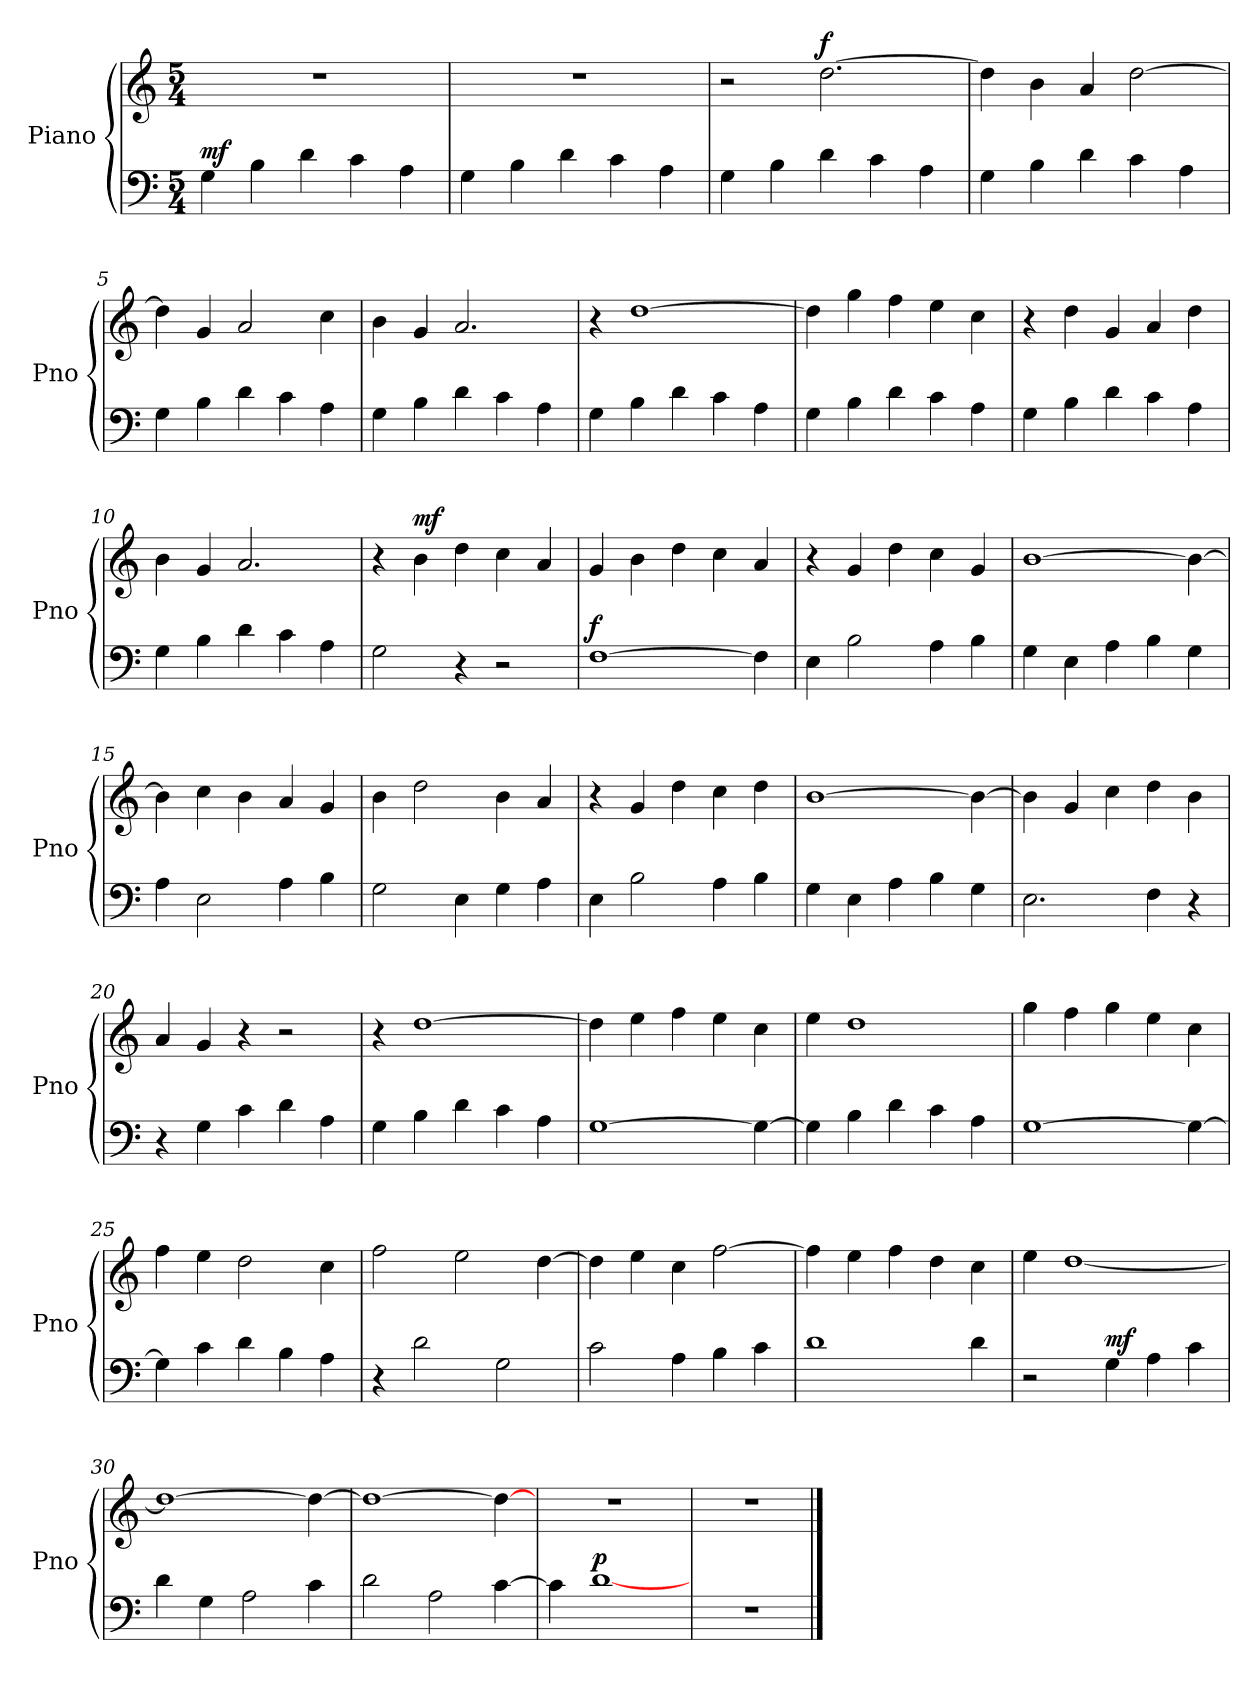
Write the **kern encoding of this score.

**kern	**dynam	**kern	**dynam
*part2	*part2	*part1	*part1
*staff2	*staff2	*staff1	*staff1
*I"Piano	*	*I"Piano	*
*I'Pno	*	*I'Pno	*
*clefF4	*	*clefG2	*
*M5/4	*	*M5/4	*
*MM184	*	*MM184	*
=1	=1	=1	=1
!	!LO:DY:a	!LO:N:vis=1	!
4G\	mf	4%5r	.
4B\	.	.	.
4d\	.	.	.
4c\	.	.	.
4A\	.	.	.
=2	=2	=2	=2
!	!	!LO:N:vis=1	!
4G\	.	4%5r	.
4B\	.	.	.
4d\	.	.	.
4c\	.	.	.
4A\	.	.	.
=3	=3	=3	=3
4G\	.	2r	.
4B\	.	.	.
!	!	!	!LO:DY:a
4d\	.	[2.dd\	f
4c\	.	.	.
4A\	.	.	.
=4	=4	=4	=4
4G\	.	4dd\]	.
4B\	.	4b\	.
4d\	.	4a/	.
4c\	.	[2dd\	.
4A\	.	.	.
=5	=5	=5	=5
4G\	.	4dd\]	.
4B\	.	4g/	.
4d\	.	2a/	.
4c\	.	.	.
4A\	.	4cc\	.
=6	=6	=6	=6
4G\	.	4b\	.
4B\	.	4g/	.
4d\	.	2.a/	.
4c\	.	.	.
4A\	.	.	.
!!LO:LB:g=z
=7	=7	=7	=7
4G\	.	4r	.
4B\	.	[1dd\	.
4d\	.	.	.
4c\	.	.	.
4A\	.	.	.
=8	=8	=8	=8
4G\	.	4dd\]	.
4B\	.	4gg\	.
4d\	.	4ff\	.
4c\	.	4ee\	.
4A\	.	4cc\	.
=9	=9	=9	=9
4G\	.	4r	.
4B\	.	4dd\	.
4d\	.	4g/	.
4c\	.	4a/	.
4A\	.	4dd\	.
=10	=10	=10	=10
4G\	.	4b\	.
4B\	.	4g/	.
4d\	.	2.a/	.
4c\	.	.	.
4A\	.	.	.
=11	=11	=11	=11
2G\	.	4r	.
!	!	!	!LO:DY:a
.	.	4b\	mf
4r	.	4dd\	.
2r	.	4cc\	.
.	.	4a/	.
=12	=12	=12	=12
!	!LO:DY:a	!	!
[1F\	f	4g/	.
.	.	4b\	.
.	.	4dd\	.
.	.	4cc\	.
4F\]	.	4a/	.
!!LO:LB:g=z
=13	=13	=13	=13
4E\	.	4r	.
2B\	.	4g/	.
.	.	4dd\	.
4A\	.	4cc\	.
4B\	.	4g/	.
=14	=14	=14	=14
4G\	.	[1b\	.
4E\	.	.	.
4A\	.	.	.
4B\	.	.	.
4G\	.	4b\_	.
=15	=15	=15	=15
4A\	.	4b\]	.
2E\	.	4cc\	.
.	.	4b\	.
4A\	.	4a/	.
4B\	.	4g/	.
=16	=16	=16	=16
2G\	.	4b\	.
.	.	2dd\	.
4E\	.	.	.
4G\	.	4b\	.
4A\	.	4a/	.
=17	=17	=17	=17
4E\	.	4r	.
2B\	.	4g/	.
.	.	4dd\	.
4A\	.	4cc\	.
4B\	.	4dd\	.
=18	=18	=18	=18
4G\	.	[1b\	.
4E\	.	.	.
4A\	.	.	.
4B\	.	.	.
4G\	.	4b\_	.
!!LO:LB:g=z
=19	=19	=19	=19
2.E\	.	4b\]	.
.	.	4g/	.
.	.	4cc\	.
4F\	.	4dd\	.
4r	.	4b\	.
=20	=20	=20	=20
4r	.	4a/	.
4G\	.	4g/	.
4c\	.	4r	.
4d\	.	2r	.
4A\	.	.	.
=21	=21	=21	=21
4G\	.	4r	.
4B\	.	[1dd\	.
4d\	.	.	.
4c\	.	.	.
4A\	.	.	.
=22	=22	=22	=22
[1G\	.	4dd\]	.
.	.	4ee\	.
.	.	4ff\	.
.	.	4ee\	.
4G\_	.	4cc\	.
=23	=23	=23	=23
4G\]	.	4ee\	.
4B\	.	1dd/	.
4d\	.	.	.
4c\	.	.	.
4A\	.	.	.
=24	=24	=24	=24
[1G\	.	4gg\	.
.	.	4ff\	.
.	.	4gg\	.
.	.	4ee\	.
4G\_	.	4cc\	.
=25	=25	=25	=25
4G\]	.	4ff\	.
4c\	.	4ee\	.
4d\	.	2dd\	.
4B\	.	.	.
4A\	.	4cc\	.
!!LO:LB:g=z
=26	=26	=26	=26
4r	.	2ff\	.
2d\	.	.	.
.	.	2ee\	.
2G\	.	.	.
.	.	[4dd\	.
=27	=27	=27	=27
2c\	.	4dd\]	.
.	.	4ee\	.
4A\	.	4cc\	.
4B\	.	[2ff\	.
4c\	.	.	.
=28	=28	=28	=28
1d/	.	4ff\]	.
.	.	4ee\	.
.	.	4ff\	.
.	.	4dd\	.
4d\	.	4cc\	.
=29	=29	=29	=29
2r	.	4ee\	.
.	.	[1dd/	.
!	!LO:DY:a	!	!
4G\	mf	.	.
4A\	.	.	.
4c\	.	.	.
=30	=30	=30	=30
4d\	.	1dd\_	.
4G\	.	.	.
2A\	.	.	.
4c\	.	4dd\_	.
=31	=31	=31	=31
2d\	.	1dd\_	.
2A\	.	.	.
[4c\	.	4dd\_	.
=32	=32	=32	=32
!	!	!LO:N:vis=1	!
4c\]	.	4%5r	.
!	!LO:DY:a	!	!
[1d/	p	.	.
=33	=33	=33	=33
!LO:N:vis=1	!	!LO:N:vis=1	!
4%5r	.	4%5r	.
==	==	==	==
*-	*-	*-	*-
